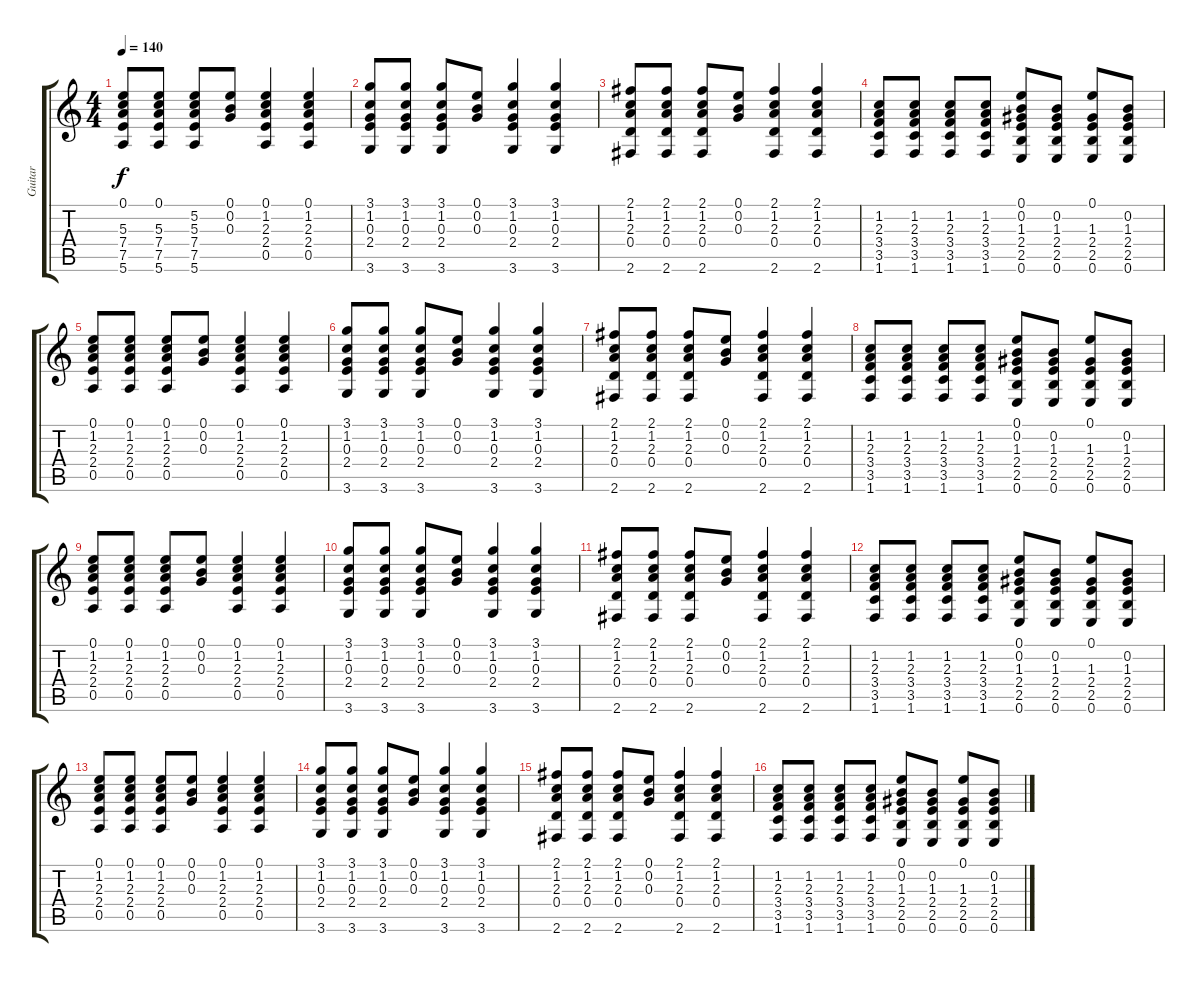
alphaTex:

\track ("Guitar" "Guitar") {instrument overdrivenguitar}
\staff {score tabs}
\tuning (E4 B3 G3 D3 A2 E2) {hide}
\ts (4 4)
\tempo 140
\clef g2
\ks c
(0.1 5.3 7.4 7.5 5.6).8{dy f} (0.1 5.3 7.4 7.5 5.6).8 (5.2 5.3 7.4 7.5 5.6).8 (0.1 0.2 0.3).8 (0.1 1.2 2.3 2.4 0.5).4 (0.1 1.2 2.3 2.4 0.5).4 |
(3.1 1.2 0.3 2.4 3.6).8 (3.1 1.2 0.3 2.4 3.6).8 (3.1 1.2 0.3 2.4 3.6).8 (0.1 0.2 0.3).8 (3.1 1.2 0.3 2.4 3.6).4 (3.1 1.2 0.3 2.4 3.6).4 |
(2.1 1.2 2.3 0.4 2.6).8 (2.1 1.2 2.3 0.4 2.6).8 (2.1 1.2 2.3 0.4 2.6).8 (0.1 0.2 0.3).8 (2.1 1.2 2.3 0.4 2.6).4 (2.1 1.2 2.3 0.4 2.6).4 |
(1.2 2.3 3.4 3.5 1.6).8 (1.2 2.3 3.4 3.5 1.6).8 (1.2 2.3 3.4 3.5 1.6).8 (1.2 2.3 3.4 3.5 1.6).8 (0.1 0.2 1.3 2.4 2.5 0.6).8 (0.2 1.3 2.4 2.5 0.6).8 (0.1 1.3 2.4 2.5 0.6).8 (0.2 1.3 2.4 2.5 0.6).8 |
(0.1 1.2 2.3 2.4 0.5).8 (0.1 1.2 2.3 2.4 0.5).8 (0.1 1.2 2.3 2.4 0.5).8 (0.1 0.2 0.3).8 (0.1 1.2 2.3 2.4 0.5).4 (0.1 1.2 2.3 2.4 0.5).4 |
(3.1 1.2 0.3 2.4 3.6).8 (3.1 1.2 0.3 2.4 3.6).8 (3.1 1.2 0.3 2.4 3.6).8 (0.1 0.2 0.3).8 (3.1 1.2 0.3 2.4 3.6).4 (3.1 1.2 0.3 2.4 3.6).4 |
(2.1 1.2 2.3 0.4 2.6).8 (2.1 1.2 2.3 0.4 2.6).8 (2.1 1.2 2.3 0.4 2.6).8 (0.1 0.2 0.3).8 (2.1 1.2 2.3 0.4 2.6).4 (2.1 1.2 2.3 0.4 2.6).4 |
(1.2 2.3 3.4 3.5 1.6).8 (1.2 2.3 3.4 3.5 1.6).8 (1.2 2.3 3.4 3.5 1.6).8 (1.2 2.3 3.4 3.5 1.6).8 (0.1 0.2 1.3 2.4 2.5 0.6).8 (0.2 1.3 2.4 2.5 0.6).8 (0.1 1.3 2.4 2.5 0.6).8 (0.2 1.3 2.4 2.5 0.6).8 |
(0.1 1.2 2.3 2.4 0.5).8 (0.1 1.2 2.3 2.4 0.5).8 (0.1 1.2 2.3 2.4 0.5).8 (0.1 0.2 0.3).8 (0.1 1.2 2.3 2.4 0.5).4 (0.1 1.2 2.3 2.4 0.5).4 |
(3.1 1.2 0.3 2.4 3.6).8 (3.1 1.2 0.3 2.4 3.6).8 (3.1 1.2 0.3 2.4 3.6).8 (0.1 0.2 0.3).8 (3.1 1.2 0.3 2.4 3.6).4 (3.1 1.2 0.3 2.4 3.6).4 |
(2.1 1.2 2.3 0.4 2.6).8 (2.1 1.2 2.3 0.4 2.6).8 (2.1 1.2 2.3 0.4 2.6).8 (0.1 0.2 0.3).8 (2.1 1.2 2.3 0.4 2.6).4 (2.1 1.2 2.3 0.4 2.6).4 |
(1.2 2.3 3.4 3.5 1.6).8 (1.2 2.3 3.4 3.5 1.6).8 (1.2 2.3 3.4 3.5 1.6).8 (1.2 2.3 3.4 3.5 1.6).8 (0.1 0.2 1.3 2.4 2.5 0.6).8 (0.2 1.3 2.4 2.5 0.6).8 (0.1 1.3 2.4 2.5 0.6).8 (0.2 1.3 2.4 2.5 0.6).8 |
(0.1 1.2 2.3 2.4 0.5).8 (0.1 1.2 2.3 2.4 0.5).8 (0.1 1.2 2.3 2.4 0.5).8 (0.1 0.2 0.3).8 (0.1 1.2 2.3 2.4 0.5).4 (0.1 1.2 2.3 2.4 0.5).4 |
(3.1 1.2 0.3 2.4 3.6).8 (3.1 1.2 0.3 2.4 3.6).8 (3.1 1.2 0.3 2.4 3.6).8 (0.1 0.2 0.3).8 (3.1 1.2 0.3 2.4 3.6).4 (3.1 1.2 0.3 2.4 3.6).4 |
(2.1 1.2 2.3 0.4 2.6).8 (2.1 1.2 2.3 0.4 2.6).8 (2.1 1.2 2.3 0.4 2.6).8 (0.1 0.2 0.3).8 (2.1 1.2 2.3 0.4 2.6).4 (2.1 1.2 2.3 0.4 2.6).4 |
(1.2 2.3 3.4 3.5 1.6).8 (1.2 2.3 3.4 3.5 1.6).8 (1.2 2.3 3.4 3.5 1.6).8 (1.2 2.3 3.4 3.5 1.6).8 (0.1 0.2 1.3 2.4 2.5 0.6).8 (0.2 1.3 2.4 2.5 0.6).8 (0.1 1.3 2.4 2.5 0.6).8 (0.2 1.3 2.4 2.5 0.6).8
